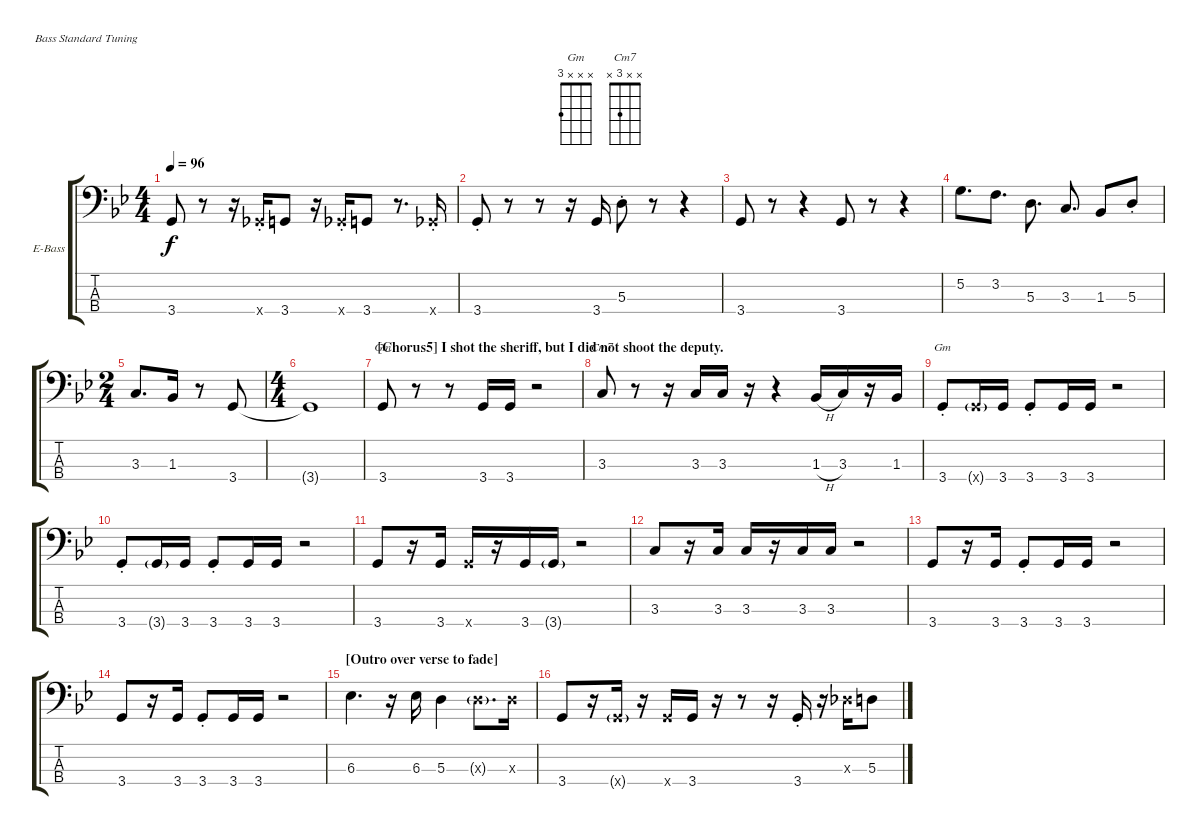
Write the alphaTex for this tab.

\bracketExtendMode groupsimilarinstruments
\firstSystemTrackNameOrientation horizontal
\otherSystemsTrackNameOrientation horizontal
\track ("Bass" "E-Bass") {instrument electricbassfinger}
\staff {score tabs}
\tuning (G2 D2 A1 E1)
\chord ("Gm" x x x 3)
\chord ("Cm7" x x 3 x)
\ts (4 4)
\tempo 96
\clef f4
\ks gminor
3.4.8{dy f} r.8 r.16 2.4{st x}.16 3.4.8 r.16 2.4{st x}.16 3.4.8 r.8{d} 2.4{st x}.16 |
3.4{st}.8 r.8 r.8 r.16 3.4.16 5.3{st}.8 r.8 r.4 |
3.4.8 r.8 r.4 3.4.8 r.8 r.4 |
5.2.8{d} 3.2.8{d} 5.3.8{d} 3.3.8{d} 1.3.8 5.3{st}.8 |
\ts (2 4)
\beaming (8 2 2)
3.3.8{d} 1.3.16 r.8 3.4.8 |
\ts (4 4)
\beaming (8 2 2 2 2)
3.4{t}.1 |
\section ("" "[Chorus5] I shot the sheriff, but I did not shoot the deputy.")
3.4.8{ch "Gm"} r.8 r.8 3.4.16 3.4.16 r.2 |
3.3.8{ch "Cm7"} r.8 r.16 3.3.16 3.3.16 r.16 r.4 1.3{h}.16 3.3.16 r.16 1.3.16 |
3.4{st}.8{ch "Gm"} 3.4{g x}.16 3.4.16 3.4{st}.8 3.4.16 3.4.16 r.2 |
3.4{st}.8 3.4{g}.16 3.4.16 3.4{st}.8 3.4.16 3.4.16 r.2 |
3.4.8 r.16 3.4.16 3.4{x}.16 r.16 3.4.16 3.4{g}.16 r.2 |
3.3.8 r.16 3.3.16 3.3.16 r.16 3.3.16 3.3.16 r.2 |
3.4.8 r.16 3.4.16 3.4{st}.8 3.4.16 3.4.16 r.2 |
3.4.8 r.16 3.4.16 3.4{st}.8 3.4.16 3.4.16 r.2 |
\section ("" "[Outro over verse to fade]")
6.3.4{d} r.16 6.3.16 5.3.4 5.3{g x}.8{d} 5.3{x}.16 |
3.4.8 r.16 3.4{g x}.16 r.16 3.4{x}.16 3.4.16 r.16 r.8 r.16 3.4{st}.16 r.16 4.3{x}.16 5.3.8
